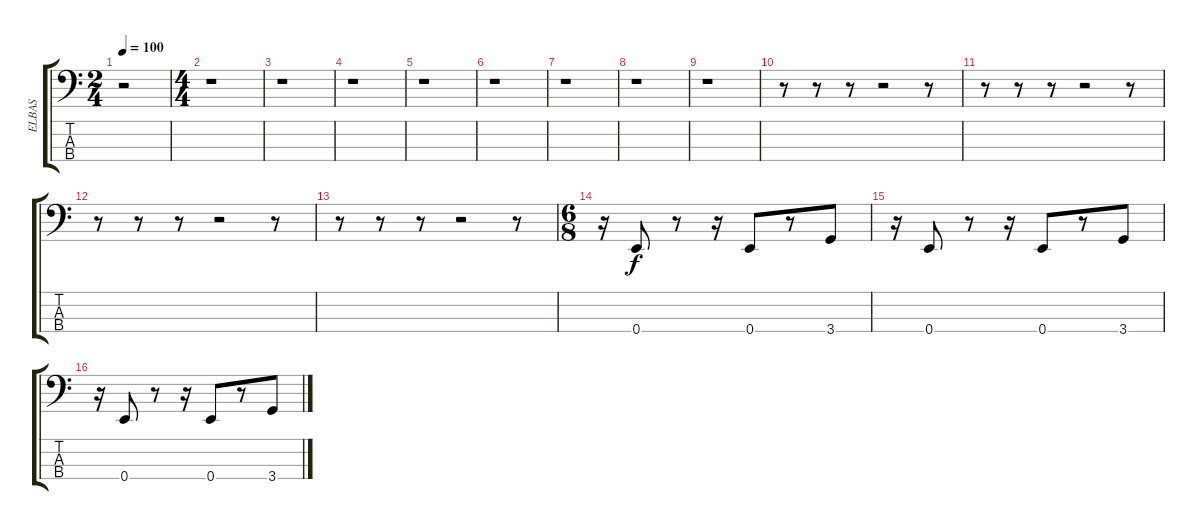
\track ("ELBAS" "ELBAS") {instrument electricbassfinger}
\staff {score tabs}
\tuning (G2 D2 A1 E1) {hide}
\ts (2 4)
\tempo 100
\clef f4
\ks c
r.2{dy f instrument electricbassfinger} |
\ts (4 4)
r.1 |
r.1 |
r.1 |
r.1 |
r.1 |
r.1 |
r.1 |
r.1 |
r.8 r.8 r.8 r.2 r.8 |
r.8 r.8 r.8 r.2 r.8 |
r.8 r.8 r.8 r.2 r.8 |
r.8 r.8 r.8 r.2 r.8 |
\ts (6 8)
r.16 0.4.8 r.8 r.16 0.4.8 r.8 3.4.8 |
r.16 0.4.8 r.8 r.16 0.4.8 r.8 3.4.8 |
r.16 0.4.8 r.8 r.16 0.4.8 r.8 3.4.8
